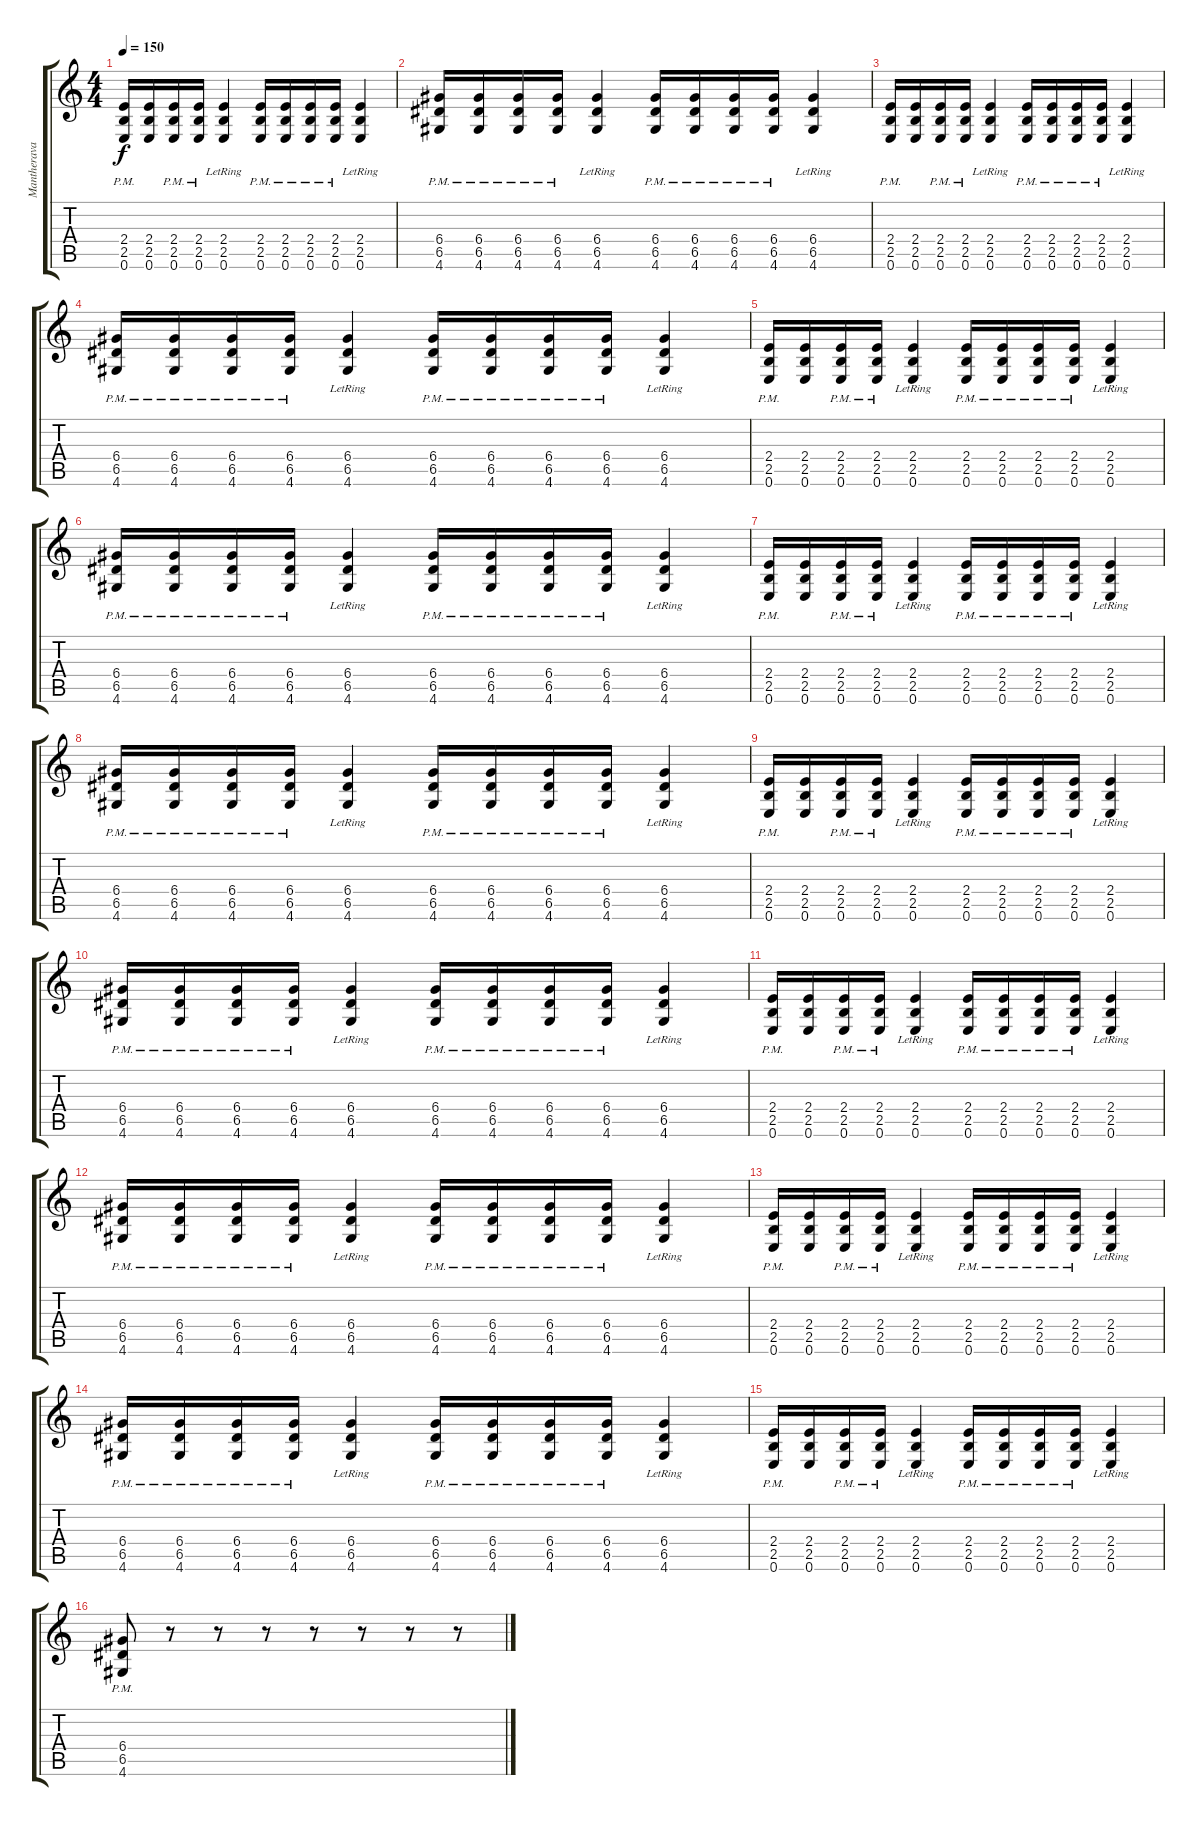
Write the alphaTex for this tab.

\track ("Mantheravathee" "Mantherava") {instrument distortionguitar}
\staff {score tabs}
\tuning (E4 B3 G3 D3 A2 E2) {hide}
\ts (4 4)
\tempo 150
\clef g2
\ks c
(2.4{pm} 2.5{pm} 0.6).16{dy f} (2.4 2.5 0.6).16 (2.4{pm} 2.5{pm} 0.6).16 (2.4{pm} 2.5{pm} 0.6).16 (2.4 2.5{lr} 0.6).4 (2.4{pm} 2.5{pm} 0.6).16 (2.4{pm} 2.5{pm} 0.6).16 (2.4{pm} 2.5{pm} 0.6).16 (2.4{pm} 2.5{pm} 0.6).16 (2.4 2.5{lr} 0.6).4 |
(6.4{pm} 6.5{pm} 4.6).16 (6.4{pm} 6.5{pm} 4.6).16 (6.4{pm} 6.5{pm} 4.6).16 (6.4{pm} 6.5{pm} 4.6).16 (6.4 6.5{lr} 4.6).4 (6.4{pm} 6.5{pm} 4.6).16 (6.4{pm} 6.5{pm} 4.6).16 (6.4{pm} 6.5{pm} 4.6).16 (6.4{pm} 6.5{pm} 4.6).16 (6.4 6.5{lr} 4.6).4 |
(2.4{pm} 2.5{pm} 0.6).16 (2.4 2.5 0.6).16 (2.4{pm} 2.5{pm} 0.6).16 (2.4{pm} 2.5{pm} 0.6).16 (2.4 2.5{lr} 0.6).4 (2.4{pm} 2.5{pm} 0.6).16 (2.4{pm} 2.5{pm} 0.6).16 (2.4{pm} 2.5{pm} 0.6).16 (2.4{pm} 2.5{pm} 0.6).16 (2.4 2.5{lr} 0.6).4 |
(6.4{pm} 6.5{pm} 4.6).16 (6.4{pm} 6.5{pm} 4.6).16 (6.4{pm} 6.5{pm} 4.6).16 (6.4{pm} 6.5{pm} 4.6).16 (6.4 6.5{lr} 4.6).4 (6.4{pm} 6.5{pm} 4.6).16 (6.4{pm} 6.5{pm} 4.6).16 (6.4{pm} 6.5{pm} 4.6).16 (6.4{pm} 6.5{pm} 4.6).16 (6.4 6.5{lr} 4.6).4 |
(2.4{pm} 2.5{pm} 0.6).16 (2.4 2.5 0.6).16 (2.4{pm} 2.5{pm} 0.6).16 (2.4{pm} 2.5{pm} 0.6).16 (2.4 2.5{lr} 0.6).4 (2.4{pm} 2.5{pm} 0.6).16 (2.4{pm} 2.5{pm} 0.6).16 (2.4{pm} 2.5{pm} 0.6).16 (2.4{pm} 2.5{pm} 0.6).16 (2.4 2.5{lr} 0.6).4 |
(6.4{pm} 6.5{pm} 4.6).16 (6.4{pm} 6.5{pm} 4.6).16 (6.4{pm} 6.5{pm} 4.6).16 (6.4{pm} 6.5{pm} 4.6).16 (6.4 6.5{lr} 4.6).4 (6.4{pm} 6.5{pm} 4.6).16 (6.4{pm} 6.5{pm} 4.6).16 (6.4{pm} 6.5{pm} 4.6).16 (6.4{pm} 6.5{pm} 4.6).16 (6.4 6.5{lr} 4.6).4 |
(2.4{pm} 2.5{pm} 0.6).16 (2.4 2.5 0.6).16 (2.4{pm} 2.5{pm} 0.6).16 (2.4{pm} 2.5{pm} 0.6).16 (2.4 2.5{lr} 0.6).4 (2.4{pm} 2.5{pm} 0.6).16 (2.4{pm} 2.5{pm} 0.6).16 (2.4{pm} 2.5{pm} 0.6).16 (2.4{pm} 2.5{pm} 0.6).16 (2.4 2.5{lr} 0.6).4 |
(6.4{pm} 6.5{pm} 4.6).16 (6.4{pm} 6.5{pm} 4.6).16 (6.4{pm} 6.5{pm} 4.6).16 (6.4{pm} 6.5{pm} 4.6).16 (6.4 6.5{lr} 4.6).4 (6.4{pm} 6.5{pm} 4.6).16 (6.4{pm} 6.5{pm} 4.6).16 (6.4{pm} 6.5{pm} 4.6).16 (6.4{pm} 6.5{pm} 4.6).16 (6.4 6.5{lr} 4.6).4 |
(2.4{pm} 2.5{pm} 0.6).16 (2.4 2.5 0.6).16 (2.4{pm} 2.5{pm} 0.6).16 (2.4{pm} 2.5{pm} 0.6).16 (2.4 2.5{lr} 0.6).4 (2.4{pm} 2.5{pm} 0.6).16 (2.4{pm} 2.5{pm} 0.6).16 (2.4{pm} 2.5{pm} 0.6).16 (2.4{pm} 2.5{pm} 0.6).16 (2.4 2.5{lr} 0.6).4 |
(6.4{pm} 6.5{pm} 4.6).16 (6.4{pm} 6.5{pm} 4.6).16 (6.4{pm} 6.5{pm} 4.6).16 (6.4{pm} 6.5{pm} 4.6).16 (6.4 6.5{lr} 4.6).4 (6.4{pm} 6.5{pm} 4.6).16 (6.4{pm} 6.5{pm} 4.6).16 (6.4{pm} 6.5{pm} 4.6).16 (6.4{pm} 6.5{pm} 4.6).16 (6.4 6.5{lr} 4.6).4 |
(2.4{pm} 2.5{pm} 0.6).16 (2.4 2.5 0.6).16 (2.4{pm} 2.5{pm} 0.6).16 (2.4{pm} 2.5{pm} 0.6).16 (2.4 2.5{lr} 0.6).4 (2.4{pm} 2.5{pm} 0.6).16 (2.4{pm} 2.5{pm} 0.6).16 (2.4{pm} 2.5{pm} 0.6).16 (2.4{pm} 2.5{pm} 0.6).16 (2.4 2.5{lr} 0.6).4 |
(6.4{pm} 6.5{pm} 4.6).16 (6.4{pm} 6.5{pm} 4.6).16 (6.4{pm} 6.5{pm} 4.6).16 (6.4{pm} 6.5{pm} 4.6).16 (6.4 6.5{lr} 4.6).4 (6.4{pm} 6.5{pm} 4.6).16 (6.4{pm} 6.5{pm} 4.6).16 (6.4{pm} 6.5{pm} 4.6).16 (6.4{pm} 6.5{pm} 4.6).16 (6.4 6.5{lr} 4.6).4 |
(2.4{pm} 2.5{pm} 0.6).16 (2.4 2.5 0.6).16 (2.4{pm} 2.5{pm} 0.6).16 (2.4{pm} 2.5{pm} 0.6).16 (2.4 2.5{lr} 0.6).4 (2.4{pm} 2.5{pm} 0.6).16 (2.4{pm} 2.5{pm} 0.6).16 (2.4{pm} 2.5{pm} 0.6).16 (2.4{pm} 2.5{pm} 0.6).16 (2.4 2.5{lr} 0.6).4 |
(6.4{pm} 6.5{pm} 4.6).16 (6.4{pm} 6.5{pm} 4.6).16 (6.4{pm} 6.5{pm} 4.6).16 (6.4{pm} 6.5{pm} 4.6).16 (6.4 6.5{lr} 4.6).4 (6.4{pm} 6.5{pm} 4.6).16 (6.4{pm} 6.5{pm} 4.6).16 (6.4{pm} 6.5{pm} 4.6).16 (6.4{pm} 6.5{pm} 4.6).16 (6.4 6.5{lr} 4.6).4 |
(2.4{pm} 2.5{pm} 0.6).16 (2.4 2.5 0.6).16 (2.4{pm} 2.5{pm} 0.6).16 (2.4{pm} 2.5{pm} 0.6).16 (2.4 2.5{lr} 0.6).4 (2.4{pm} 2.5{pm} 0.6).16 (2.4{pm} 2.5{pm} 0.6).16 (2.4{pm} 2.5{pm} 0.6).16 (2.4{pm} 2.5{pm} 0.6).16 (2.4 2.5{lr} 0.6).4 |
(6.4{pm} 6.5{pm} 4.6).8 r.8 r.8 r.8 r.8 r.8 r.8 r.8
